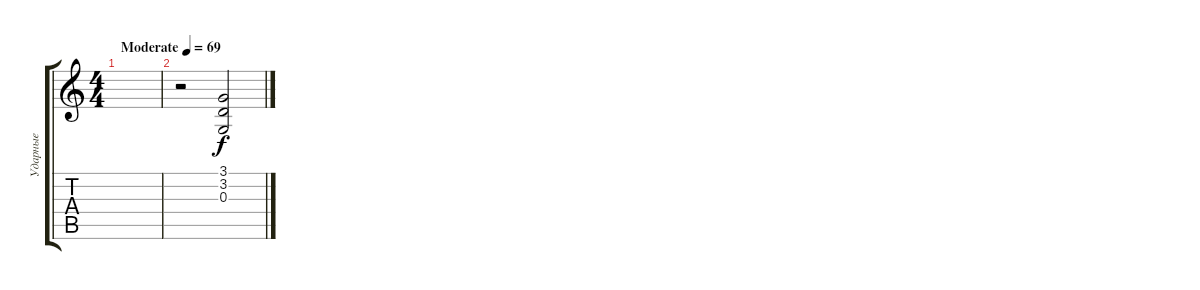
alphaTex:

\track ("Ударные" "Ударные") {instrument reversecymbal}
\staff {score tabs}
\tuning (E4 B3 G3 D3 A2 E2) {hide}
\ts (4 4)
\tempo (69 "Moderate")
\clef g2
\ks c
|
r.2 (3.1 3.2 0.3).2
